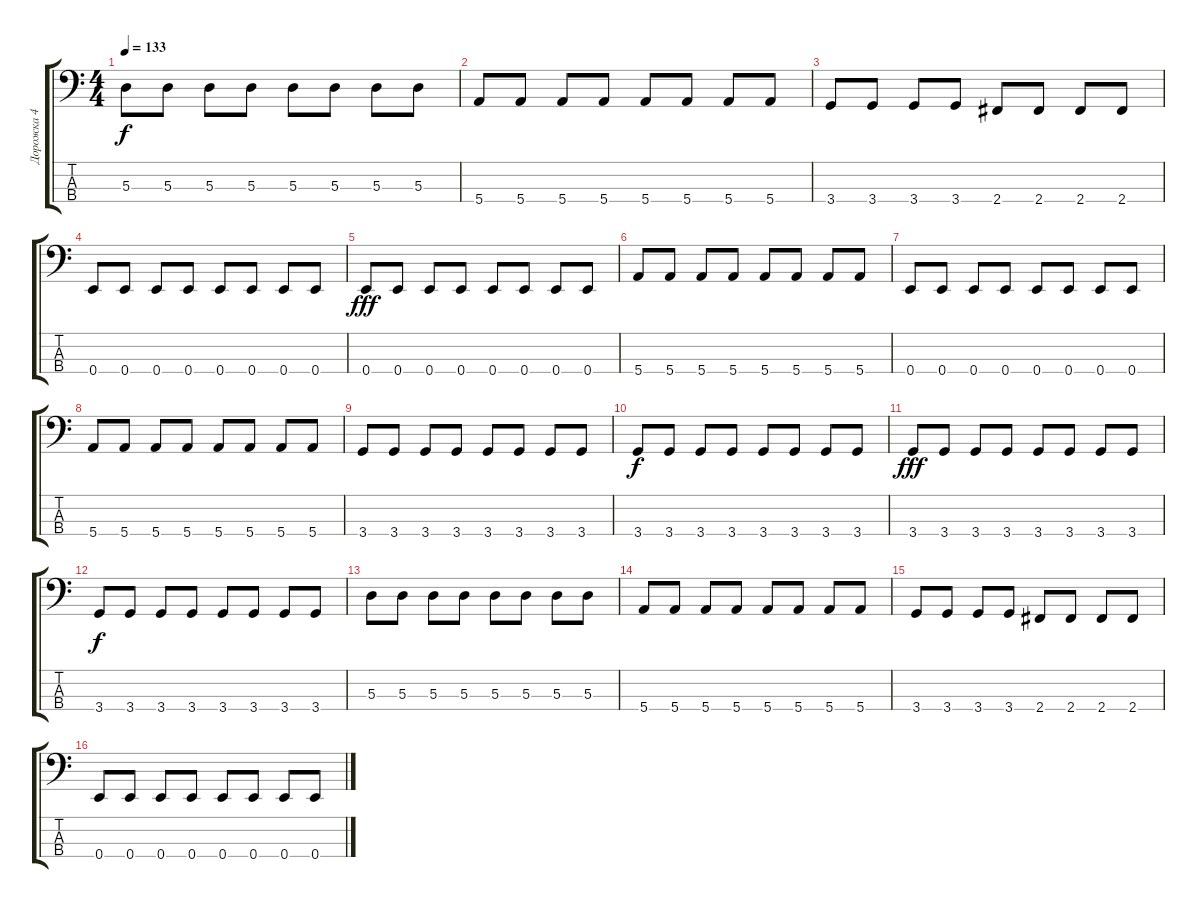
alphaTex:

\track ("Дорожка 4" "Дорожка 4") {instrument electricbassfinger}
\staff {score tabs}
\tuning (G2 D2 A1 E1) {hide}
\ts (4 4)
\tempo 133
\clef f4
\ks c
5.3.8{dy f} 5.3.8 5.3.8 5.3.8 5.3.8 5.3.8 5.3.8 5.3.8 |
5.4.8 5.4.8 5.4.8 5.4.8 5.4.8 5.4.8 5.4.8 5.4.8 |
3.4.8 3.4.8 3.4.8 3.4.8 2.4.8 2.4.8 2.4.8 2.4.8 |
0.4.8 0.4.8 0.4.8 0.4.8 0.4.8 0.4.8 0.4.8 0.4.8 |
0.4.8{dy fff} 0.4.8 0.4.8 0.4.8 0.4.8 0.4.8 0.4.8 0.4.8 |
5.4.8 5.4.8 5.4.8 5.4.8 5.4.8 5.4.8 5.4.8 5.4.8 |
0.4.8 0.4.8 0.4.8 0.4.8 0.4.8 0.4.8 0.4.8 0.4.8 |
5.4.8 5.4.8 5.4.8 5.4.8 5.4.8 5.4.8 5.4.8 5.4.8 |
3.4.8 3.4.8 3.4.8 3.4.8 3.4.8 3.4.8 3.4.8 3.4.8 |
3.4.8{dy f} 3.4.8 3.4.8 3.4.8 3.4.8 3.4.8 3.4.8 3.4.8 |
3.4.8{dy fff} 3.4.8 3.4.8 3.4.8 3.4.8 3.4.8 3.4.8 3.4.8 |
3.4.8{dy f} 3.4.8 3.4.8 3.4.8 3.4.8 3.4.8 3.4.8 3.4.8 |
5.3.8 5.3.8 5.3.8 5.3.8 5.3.8 5.3.8 5.3.8 5.3.8 |
5.4.8 5.4.8 5.4.8 5.4.8 5.4.8 5.4.8 5.4.8 5.4.8 |
3.4.8 3.4.8 3.4.8 3.4.8 2.4.8 2.4.8 2.4.8 2.4.8 |
0.4.8 0.4.8 0.4.8 0.4.8 0.4.8 0.4.8 0.4.8 0.4.8
